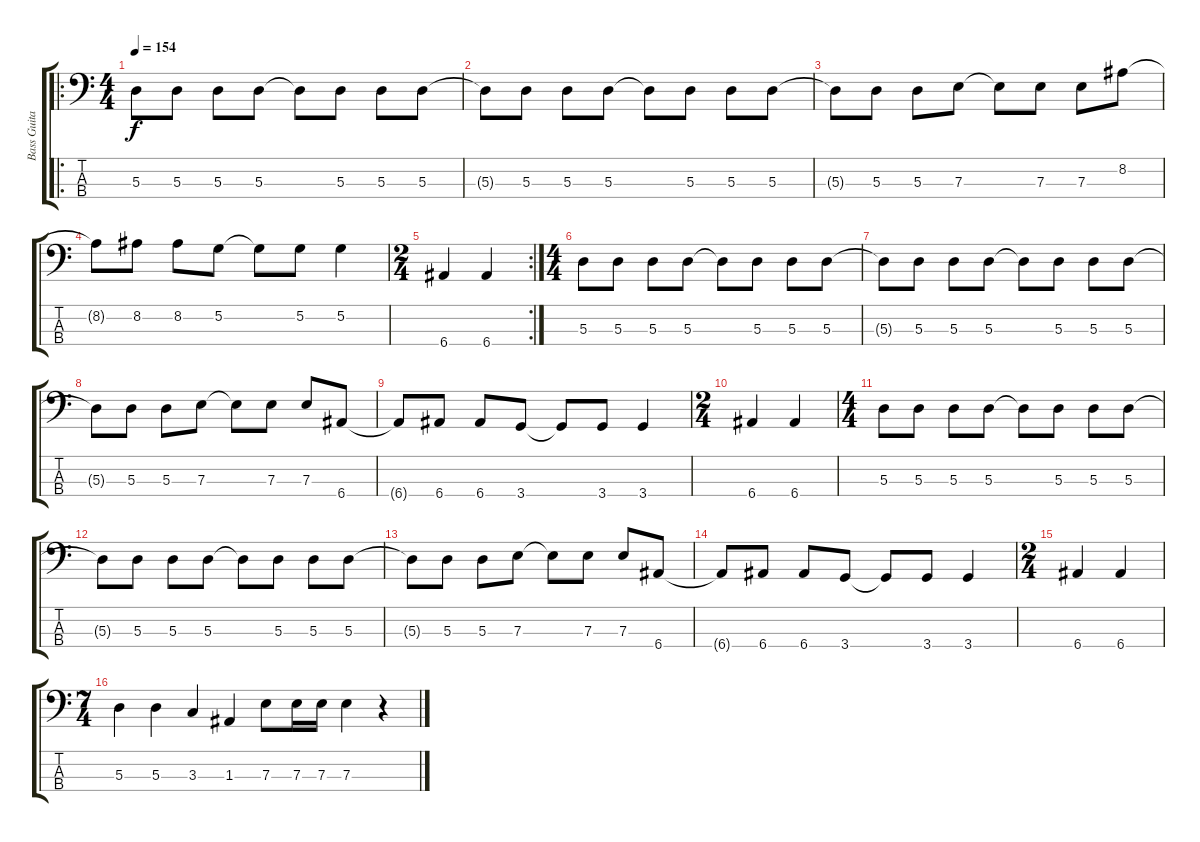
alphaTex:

\track ("Bass Guitar" "Bass Guita") {instrument electricbassfinger}
\staff {score tabs}
\tuning (G2 D2 A1 E1) {hide}
\ro
\ts (4 4)
\tempo 154
\clef f4
\ks c
5.3.8{dy f} 5.3.8 5.3.8 5.3.8 5.3{t}.8 5.3.8 5.3.8 5.3.8 |
5.3{t}.8 5.3.8 5.3.8 5.3.8 5.3{t}.8 5.3.8 5.3.8 5.3.8 |
5.3{t}.8 5.3.8 5.3.8 7.3.8 7.3{t}.8 7.3.8 7.3.8 8.2.8 |
8.2{t}.8 8.2.8 8.2.8 5.2.8 5.2{t}.8 5.2.8 5.2.4 |
\rc 2
\ts (2 4)
6.4.4 6.4.4 |
\ts (4 4)
5.3.8 5.3.8 5.3.8 5.3.8 5.3{t}.8 5.3.8 5.3.8 5.3.8 |
5.3{t}.8 5.3.8 5.3.8 5.3.8 5.3{t}.8 5.3.8 5.3.8 5.3.8 |
5.3{t}.8 5.3.8 5.3.8 7.3.8 7.3{t}.8 7.3.8 7.3.8 6.4.8 |
6.4{t}.8 6.4.8 6.4.8 3.4.8 3.4{t}.8 3.4.8 3.4.4 |
\ts (2 4)
6.4.4 6.4.4 |
\ts (4 4)
5.3.8 5.3.8 5.3.8 5.3.8 5.3{t}.8 5.3.8 5.3.8 5.3.8 |
5.3{t}.8 5.3.8 5.3.8 5.3.8 5.3{t}.8 5.3.8 5.3.8 5.3.8 |
5.3{t}.8 5.3.8 5.3.8 7.3.8 7.3{t}.8 7.3.8 7.3.8 6.4.8 |
6.4{t}.8 6.4.8 6.4.8 3.4.8 3.4{t}.8 3.4.8 3.4.4 |
\ts (2 4)
6.4.4 6.4.4 |
\ts (7 4)
5.3.4 5.3.4 3.3.4 1.3.4 7.3.8 7.3.16 7.3.16 7.3.4 r.4
